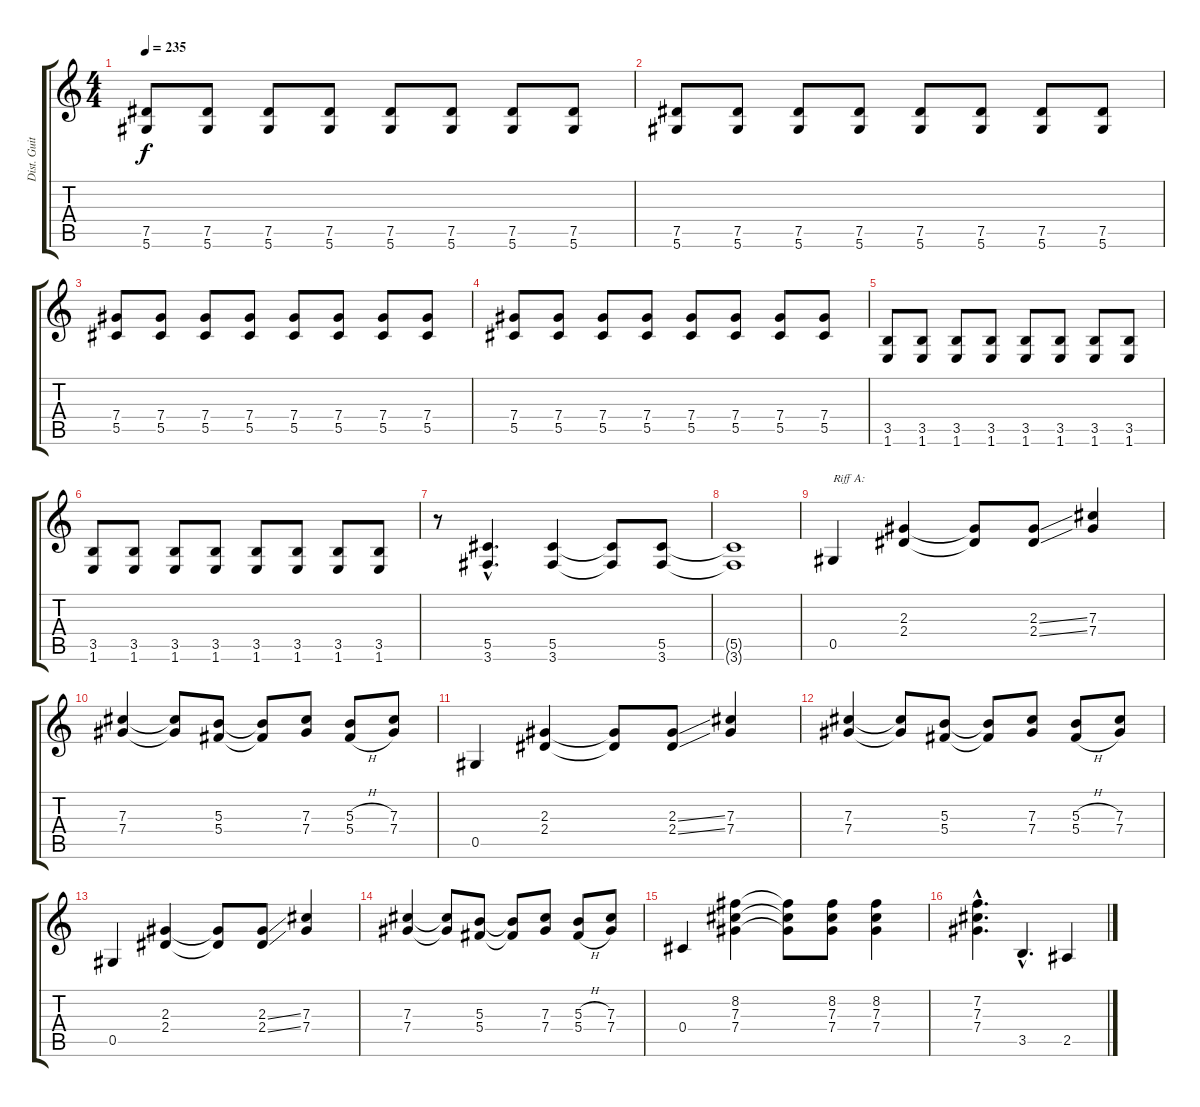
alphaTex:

\track ("Dist. Guitar 2" "Dist. Guit") {instrument overdrivenguitar}
\staff {score tabs}
\tuning (Eb4 Bb3 Gb3 Db3 Ab2 Eb2) {hide}
\ts (4 4)
\tempo 235
\clef g2
\ks c
(7.5 5.6).8{dy f} (7.5 5.6).8 (7.5 5.6).8 (7.5 5.6).8 (7.5 5.6).8 (7.5 5.6).8 (7.5 5.6).8 (7.5 5.6).8 |
(7.5 5.6).8 (7.5 5.6).8 (7.5 5.6).8 (7.5 5.6).8 (7.5 5.6).8 (7.5 5.6).8 (7.5 5.6).8 (7.5 5.6).8 |
(7.4 5.5).8 (7.4 5.5).8 (7.4 5.5).8 (7.4 5.5).8 (7.4 5.5).8 (7.4 5.5).8 (7.4 5.5).8 (7.4 5.5).8 |
(7.4 5.5).8 (7.4 5.5).8 (7.4 5.5).8 (7.4 5.5).8 (7.4 5.5).8 (7.4 5.5).8 (7.4 5.5).8 (7.4 5.5).8 |
(3.5 1.6).8 (3.5 1.6).8 (3.5 1.6).8 (3.5 1.6).8 (3.5 1.6).8 (3.5 1.6).8 (3.5 1.6).8 (3.5 1.6).8 |
(3.5 1.6).8 (3.5 1.6).8 (3.5 1.6).8 (3.5 1.6).8 (3.5 1.6).8 (3.5 1.6).8 (3.5 1.6).8 (3.5 1.6).8 |
r.8 (5.5{hac} 3.6{hac}).4{d} (5.5 3.6).4 (5.5{t} 3.6{t}).8 (5.5 3.6).8 |
(5.5{t} 3.6{t}).1 |
0.5.4{txt "Riff A:"} (2.3 2.4).4 (2.3{t} 2.4{t}).8 (2.3{ss} 2.4{ss}).8 (7.3 7.4).4 |
(7.3 7.4).4 (7.3{t} 7.4{t}).8 (5.3 5.4).8 (5.3{t} 5.4{t}).8 (7.3 7.4).8 (5.3{h} 5.4{h}).8 (7.3 7.4).8 |
0.5.4 (2.3 2.4).4 (2.3{t} 2.4{t}).8 (2.3{ss} 2.4{ss}).8 (7.3 7.4).4 |
(7.3 7.4).4 (7.3{t} 7.4{t}).8 (5.3 5.4).8 (5.3{t} 5.4{t}).8 (7.3 7.4).8 (5.3{h} 5.4{h}).8 (7.3 7.4).8 |
0.5.4 (2.3 2.4).4 (2.3{t} 2.4{t}).8 (2.3{ss} 2.4{ss}).8 (7.3 7.4).4 |
(7.3 7.4).4 (7.3{t} 7.4{t}).8 (5.3 5.4).8 (5.3{t} 5.4{t}).8 (7.3 7.4).8 (5.3{h} 5.4{h}).8 (7.3 7.4).8 |
0.4.4 (8.2 7.3 7.4).4 (8.2{t} 7.3{t} 7.4{t}).8 (8.2 7.3 7.4).8 (8.2 7.3 7.4).4 |
(7.2{hac} 7.3{hac} 7.4{hac}).4{d} 3.5{hac}.4{d} 2.5.4
